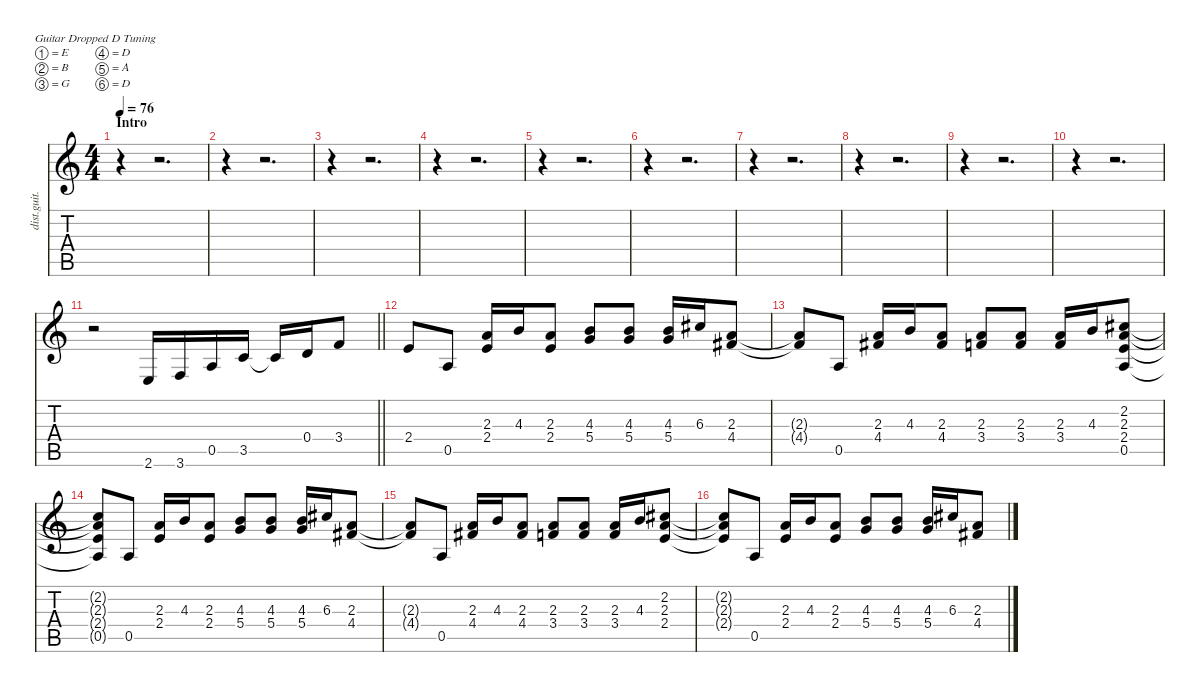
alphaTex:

\defaultSystemsLayout 4
\hideDynamics
\bracketExtendMode nobrackets
\otherSystemsTrackNameOrientation horizontal
\track ("Guitar 2" "dist.guit.") {instrument distortionguitar}
\staff {score tabs}
\tuning (E4 B3 G3 D3 A2 D2)
\ts (4 4)
\beaming (8 2 2 2 2)
\section ("" "Intro")
\tempo 76
\clef g2
\ks c
r.4{dy f instrument distortionguitar beam Down} r.2{d beam Down} |
r.4{beam Down} r.2{d beam Down} |
r.4{beam Down} r.2{d beam Down} |
r.4{beam Down} r.2{d beam Down} |
r.4{beam Down} r.2{d beam Down} |
r.4{beam Down} r.2{d beam Down} |
r.4{beam Down} r.2{d beam Down} |
r.4{beam Down} r.2{d beam Down} |
r.4{beam Down} r.2{d beam Down} |
r.4{beam Down} r.2{d beam Down} |
\barLineRight lightlight
r.2{beam Down} 2.6.16{beam Up} 3.6.16{beam Up} 0.5.16{beam Up} 3.5.16{beam Up} 3.5{t}.16{beam Up} 0.4.16{beam Up} 3.4.8{beam Up} |
2.4.8{beam Up} 0.5.8{beam Up} (2.3 2.4).16{beam Up} 4.3.16{beam Up} (2.3 2.4).8{beam Up} (4.3 5.4).8{beam Up} (4.3 5.4).8{beam Up} (4.3 5.4).16{beam Up} 6.3{acc #}.16{beam Up} (2.3 4.4{acc #}).8{beam Up} |
(2.3{t} 4.4{t acc #}).8{beam Up} 0.5.8{beam Up} (2.3 4.4{acc #}).16{beam Up} 4.3.16{beam Up} (2.3 4.4{acc #}).8{beam Up} (2.3 3.4).8{beam Up} (2.3 3.4).8{beam Up} (2.3 3.4).16{beam Up} 4.3.16{beam Up} (2.2{acc #} 2.3 2.4 0.5).8{beam Up} |
(2.2{t acc #} 2.3{t} 2.4{t} 0.5{t}).8{beam Up} 0.5.8{beam Up} (2.3 2.4).16{beam Up} 4.3.16{beam Up} (2.3 2.4).8{beam Up} (4.3 5.4).8{beam Up} (4.3 5.4).8{beam Up} (4.3 5.4).16{beam Up} 6.3{acc #}.16{beam Up} (2.3 4.4{acc #}).8{beam Up} |
(2.3{t} 4.4{t acc #}).8{beam Up} 0.5.8{beam Up} (2.3 4.4{acc #}).16{beam Up} 4.3.16{beam Up} (2.3 4.4{acc #}).8{beam Up} (2.3 3.4).8{beam Up} (2.3 3.4).8{beam Up} (2.3 3.4).16{beam Up} 4.3.16{beam Up} (2.2{acc #} 2.3 2.4).8{beam Up} |
(2.2{t acc #} 2.3{t} 2.4{t}).8{beam Up} 0.5.8{beam Up} (2.3 2.4).16{beam Up} 4.3.16{beam Up} (2.3 2.4).8{beam Up} (4.3 5.4).8{beam Up} (4.3 5.4).8{beam Up} (4.3 5.4).16{beam Up} 6.3{acc #}.16{beam Up} (2.3 4.4{acc #}).8{beam Up}
